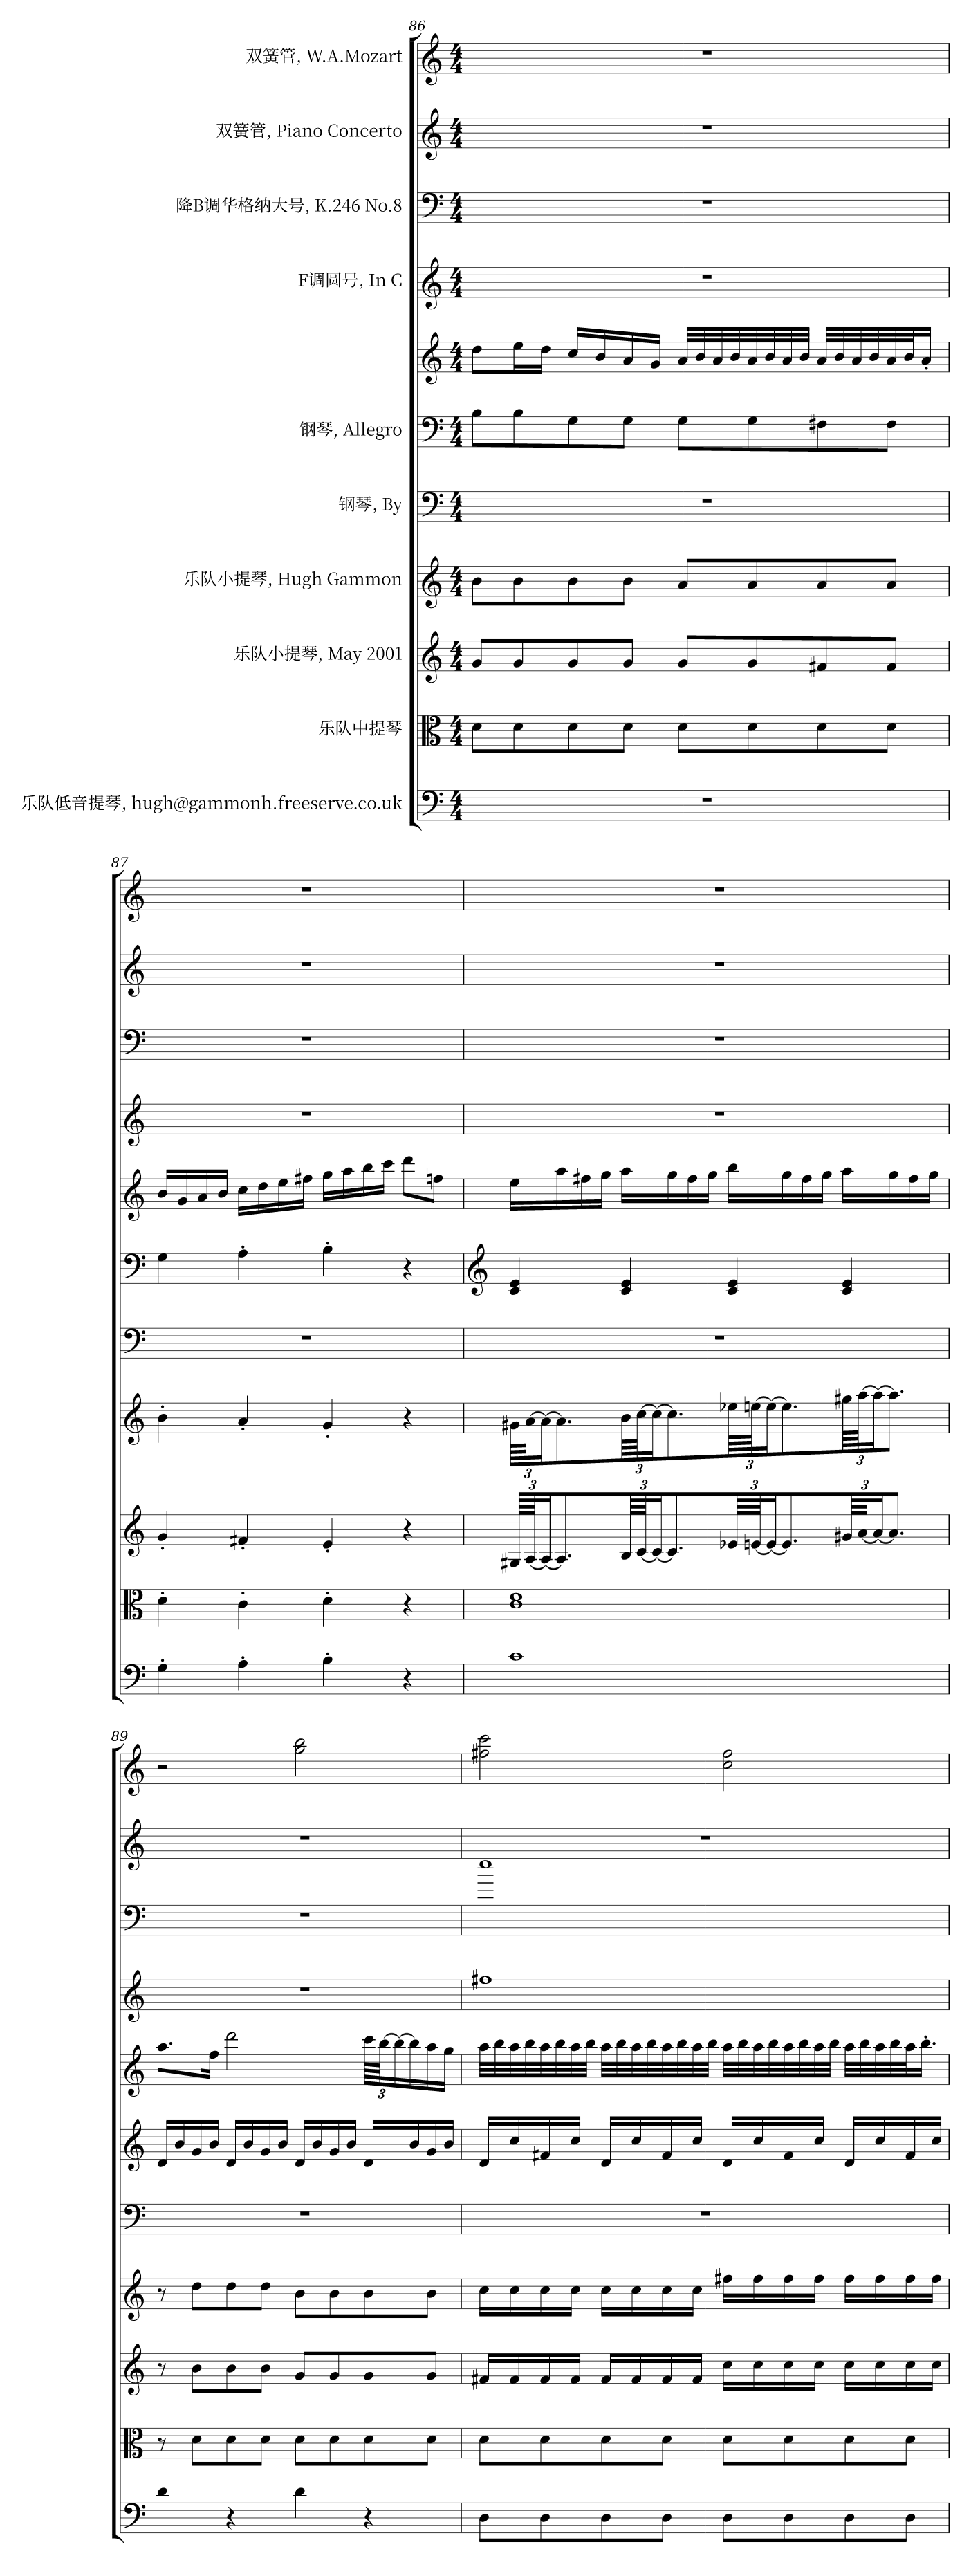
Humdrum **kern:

**kern	**kern	**kern	**kern	**kern	**kern	**kern	**kern	**kern	**kern	**kern
*part10	*part9	*part8	*part7	*part6	*part5	*part5	*part4	*part3	*part2	*part1
*staff11	*staff10	*staff9	*staff8	*staff7	*staff6	*staff5	*staff4	*staff3	*staff2	*staff1
*I"乐队低音提琴, hugh@gammonh.freeserve.co.uk	*I"乐队中提琴	*I"乐队小提琴, May 2001	*I"乐队小提琴, Hugh Gammon	*I"钢琴,       By	*I"钢琴, Allegro	*	*I"F调圆号, In C	*I"降B调华格纳大号, K.246 No.8	*I"双簧管, Piano Concerto	*I"双簧管, W.A.Mozart
!!LO:PB:g=z
*clefF4	*clefC3	*clefG2	*clefG2	*clefF4	*clefF4	*clefG2	*clefG2	*clefF4	*clefG2	*clefG2
*ITrd7c12	*	*	*	*	*	*	*ITrd4c7	*ITrd1c2	*	*
*k[]	*k[]	*k[]	*k[]	*k[]	*k[]	*k[]	*k[b-]	*k[b-e-]	*k[]	*k[]
*M4/4	*M4/4	*M4/4	*M4/4	*M4/4	*M4/4	*M4/4	*M4/4	*M4/4	*M4/4	*M4/4
=86	=86	=86	=86	=86	=86	=86	=86	=86	=86	=86
1r	8d\L	8g/L	8b\L	1r	8B\L	8dd\L	1r	1r	1r	1r
.	8d\	8g/	8b\	.	8B\	16ee\L	.	.	.	.
.	.	.	.	.	.	16dd\JJ	.	.	.	.
.	8d\	8g/	8b\	.	8G\	16cc/LL	.	.	.	.
.	.	.	.	.	.	16b/	.	.	.	.
.	8d\J	8g/J	8b\J	.	8G\J	16a/	.	.	.	.
.	.	.	.	.	.	16g/JJ	.	.	.	.
.	8d\L	8g/L	8a/L	.	8G\L	32a/LLL	.	.	.	.
.	.	.	.	.	.	32b/	.	.	.	.
.	.	.	.	.	.	32a/	.	.	.	.
.	.	.	.	.	.	32b/	.	.	.	.
.	8d\	8g/	8a/	.	8G\	32a/	.	.	.	.
.	.	.	.	.	.	32b/	.	.	.	.
.	.	.	.	.	.	32a/	.	.	.	.
.	.	.	.	.	.	32b/JJJ	.	.	.	.
.	8d\	8f#X/	8a/	.	8F#X\	32a/LLL	.	.	.	.
.	.	.	.	.	.	32b/	.	.	.	.
.	.	.	.	.	.	32a/	.	.	.	.
.	.	.	.	.	.	32b/	.	.	.	.
.	8d\J	8f#/J	8a/J	.	8F#\J	32a/	.	.	.	.
.	.	.	.	.	.	32b/J	.	.	.	.
.	.	.	.	.	.	16a'/JJ	.	.	.	.
=87	=87	=87	=87	=87	=87	=87	=87	=87	=87	=87
4GG'\	4d'\	4g'/	4b'\	1r	4G\	16b/LL	1r	1r	1r	1r
.	.	.	.	.	.	16g/	.	.	.	.
.	.	.	.	.	.	16a/	.	.	.	.
.	.	.	.	.	.	16b/JJ	.	.	.	.
4AA'\	4c'\	4f#X'/	4a'/	.	4A'\	16cc\LL	.	.	.	.
.	.	.	.	.	.	16dd\	.	.	.	.
.	.	.	.	.	.	16ee\	.	.	.	.
.	.	.	.	.	.	16ff#X\JJ	.	.	.	.
4BB'\	4d'\	4e'/	4g'/	.	4B'\	16gg\LL	.	.	.	.
.	.	.	.	.	.	16aa\	.	.	.	.
.	.	.	.	.	.	16bb\	.	.	.	.
.	.	.	.	.	.	16ccc\JJ	.	.	.	.
4r	4r	4r	4r	.	4r	8ddd\L	.	.	.	.
.	.	.	.	.	.	8ffn\J	.	.	.	.
!!LO:PB:g=z
=88	=88	=88	=88	=88	=88	=88	=88	=88	=88	=88
*	*	*	*	*	*clefG2	*	*	*	*	*
*	*	*Xbrackettup	*Xbrackettup	*	*	*	*	*	*	*
1C	1c 1e	96G#X/LLLL	96g#X\LLLL	1r	4c/ 4e/	16ee\LL	1r	1r	1r	1r
.	.	[96A/JJ	[96a\JJ	.	.	.	.	.	.	.
.	.	24A/J_	24a\J_	.	.	.	.	.	.	.
.	.	8.A/]	8.a\]	.	.	16aa\	.	.	.	.
.	.	.	.	.	.	16ff#X\	.	.	.	.
.	.	.	.	.	.	16gg\JJ	.	.	.	.
.	.	96B/LLL	96b\LLL	.	4c/ 4e/	16aa\LL	.	.	.	.
.	.	[96c/JJ	[96cc\JJ	.	.	.	.	.	.	.
.	.	24c/J_	24cc\J_	.	.	.	.	.	.	.
.	.	8.c/]	8.cc\]	.	.	16gg\	.	.	.	.
.	.	.	.	.	.	16ff#\	.	.	.	.
.	.	.	.	.	.	16gg\JJ	.	.	.	.
.	.	96e-X/LLL	96ee-X\LLL	.	4c/ 4e/	16bb\LL	.	.	.	.
.	.	[96en/JJ	[96een\JJ	.	.	.	.	.	.	.
.	.	24e/J_	24ee\J_	.	.	.	.	.	.	.
.	.	8.e/]	8.ee\]	.	.	16gg\	.	.	.	.
.	.	.	.	.	.	16ff#\	.	.	.	.
.	.	.	.	.	.	16gg\JJ	.	.	.	.
.	.	96g#X/LLL	96gg#X\LLL	.	4c/ 4e/	16aa\LL	.	.	.	.
.	.	[96a/JJ	[96aa\JJ	.	.	.	.	.	.	.
.	.	24a/J_	24aa\J_	.	.	.	.	.	.	.
.	.	8.a/J]	8.aa\J]	.	.	16gg\	.	.	.	.
.	.	.	.	.	.	16ff#\	.	.	.	.
.	.	.	.	.	.	16gg\JJ	.	.	.	.
!!LO:PB:g=z
=89	=89	=89	=89	=89	=89	=89	=89	=89	=89	=89
4D\	8r	8r	8r	1r	16d/LL	8.aa\L	1r	1r	1r	2r
.	.	.	.	.	16b/	.	.	.	.	.
.	8d\L	8b\L	8dd\L	.	16g/	.	.	.	.	.
.	.	.	.	.	16b/JJ	16ff\Jk	.	.	.	.
4r	8d\	8b\	8dd\	.	16d/LL	2ddd\	.	.	.	.
.	.	.	.	.	16b/	.	.	.	.	.
.	8d\J	8b\J	8dd\J	.	16g/	.	.	.	.	.
.	.	.	.	.	16b/JJ	.	.	.	.	.
4D\	8d\L	8g/L	8b\L	.	16d/LL	.	.	.	.	2gg\ 2bb\
.	.	.	.	.	16b/	.	.	.	.	.
.	8d\	8g/	8b\	.	16g/	.	.	.	.	.
.	.	.	.	.	16b/JJ	.	.	.	.	.
*	*	*	*	*	*	*Xbrackettup	*	*	*	*
4r	8d\	8g/	8b\	.	16d/LL	96ccc\LLLL	.	.	.	.
.	.	.	.	.	.	[96bb\JJ	.	.	.	.
.	.	.	.	.	.	24bb\_	.	.	.	.
.	.	.	.	.	16b/	16bb\]	.	.	.	.
.	8d\J	8g/J	8b\J	.	16g/	16aa\	.	.	.	.
.	.	.	.	.	16b/JJ	16gg\JJ	.	.	.	.
!!LO:PB:g=z
=90	=90	=90	=90	=90	=90	=90	=90	=90	=90	=90
8DD\L	8d\L	16f#X/LL	16cc\LL	1r	16d/LL	32aa\LLL	1bn	1dd	1r	2ff#X\ 2ccc\
.	.	.	.	.	.	32bb\	.	.	.	.
.	.	16f#/	16cc\	.	16cc/	32aa\	.	.	.	.
.	.	.	.	.	.	32bb\	.	.	.	.
8DD\	8d\	16f#/	16cc\	.	16f#X/	32aa\	.	.	.	.
.	.	.	.	.	.	32bb\	.	.	.	.
.	.	16f#/JJ	16cc\JJ	.	16cc/JJ	32aa\	.	.	.	.
.	.	.	.	.	.	32bb\JJJ	.	.	.	.
8DD\	8d\	16f#/LL	16cc\LL	.	16d/LL	32aa\LLL	.	.	.	.
.	.	.	.	.	.	32bb\	.	.	.	.
.	.	16f#/	16cc\	.	16cc/	32aa\	.	.	.	.
.	.	.	.	.	.	32bb\	.	.	.	.
8DD\J	8d\J	16f#/	16cc\	.	16f#/	32aa\	.	.	.	.
.	.	.	.	.	.	32bb\	.	.	.	.
.	.	16f#/JJ	16cc\JJ	.	16cc/JJ	32aa\	.	.	.	.
.	.	.	.	.	.	32bb\JJJ	.	.	.	.
8DD\L	8d\L	16cc\LL	16ff#X\LL	.	16d/LL	32aa\LLL	.	.	.	2cc\ 2ff#\
.	.	.	.	.	.	32bb\	.	.	.	.
.	.	16cc\	16ff#\	.	16cc/	32aa\	.	.	.	.
.	.	.	.	.	.	32bb\	.	.	.	.
8DD\	8d\	16cc\	16ff#\	.	16f#/	32aa\	.	.	.	.
.	.	.	.	.	.	32bb\	.	.	.	.
.	.	16cc\JJ	16ff#\JJ	.	16cc/JJ	32aa\	.	.	.	.
.	.	.	.	.	.	32bb\JJJ	.	.	.	.
8DD\	8d\	16cc\LL	16ff#\LL	.	16d/LL	32aa\LLL	.	.	.	.
.	.	.	.	.	.	32bb\	.	.	.	.
.	.	16cc\	16ff#\	.	16cc/	32aa\	.	.	.	.
.	.	.	.	.	.	32bb\	.	.	.	.
8DD\J	8d\J	16cc\	16ff#\	.	16f#/	32aa\J	.	.	.	.
.	.	.	.	.	.	16.bb'\JJ	.	.	.	.
.	.	16cc\JJ	16ff#\JJ	.	16cc/JJ	.	.	.	.	.
=	=	=	=	=	=	=	=	=	=	=
*-	*-	*-	*-	*-	*-	*-	*-	*-	*-	*-
